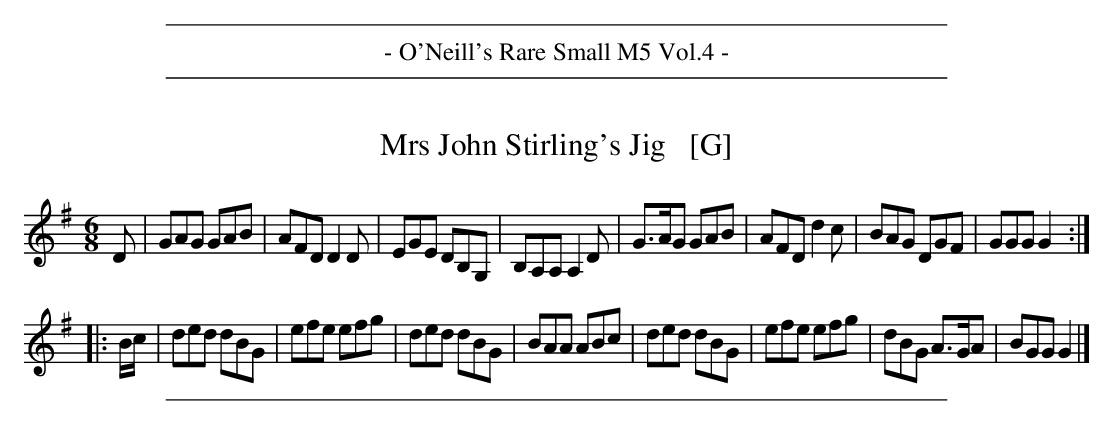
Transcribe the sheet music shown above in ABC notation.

X:1
T: Mrs John Stirling's Jig   [G]
M: 6/8
L: 1/8
K: G
D |\
GAG GAB | AFD D2D | EGE DB,G, | B,A,A, A,2D |\
G>AG GAB | AFD d2c | BAG DGF | GGG G2 ::
B/c/ |\
ded dBG | efe efg | ded dBG | BAA ABc |\
ded dBG | efe efg | dBG A>GA | BGG G2 |]
